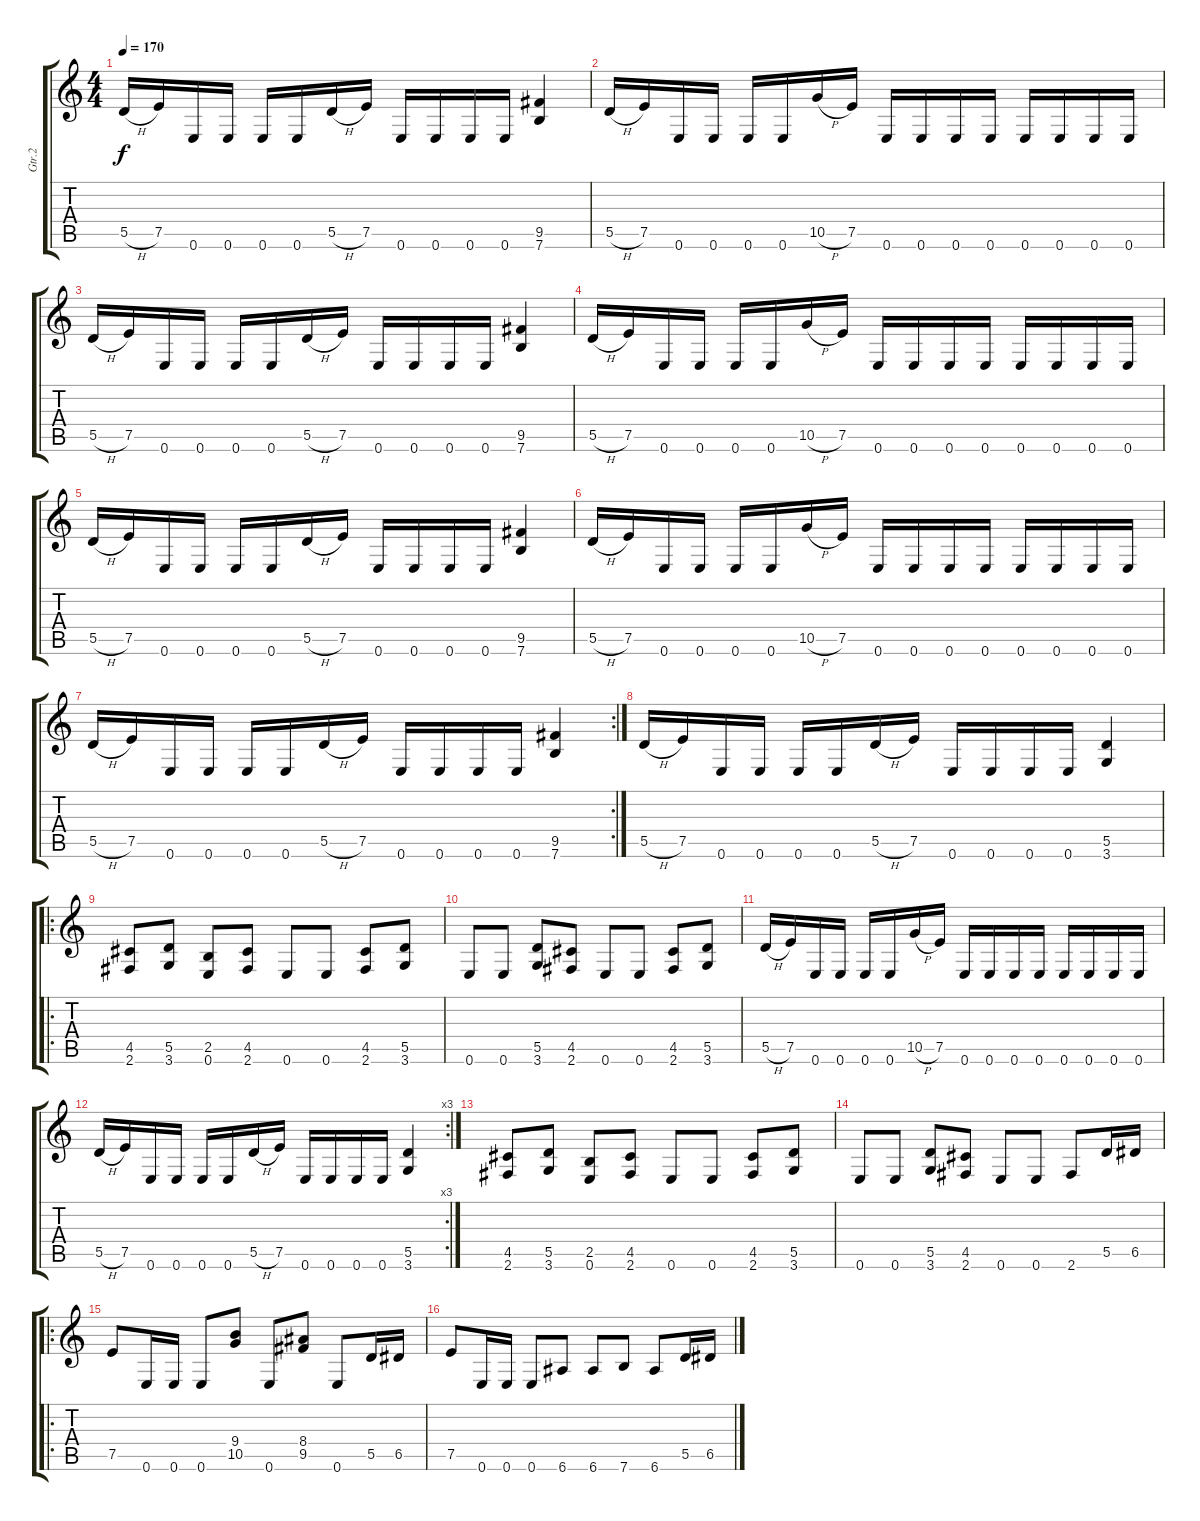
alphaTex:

\track ("Gtr.2" "Gtr.2") {instrument distortionguitar}
\staff {score tabs}
\tuning (E4 B3 G3 D3 A2 E2) {hide}
\ts (4 4)
\tempo 170
\clef g2
\ks c
5.5{h}.16{dy f} 7.5.16 0.6.16 0.6.16 0.6.16 0.6.16 5.5{h}.16 7.5.16 0.6.16 0.6.16 0.6.16 0.6.16 (9.5 7.6).4 |
5.5{h}.16 7.5.16 0.6.16 0.6.16 0.6.16 0.6.16 10.5{h}.16 7.5.16 0.6.16 0.6.16 0.6.16 0.6.16 0.6.16 0.6.16 0.6.16 0.6.16 |
5.5{h}.16 7.5.16 0.6.16 0.6.16 0.6.16 0.6.16 5.5{h}.16 7.5.16 0.6.16 0.6.16 0.6.16 0.6.16 (9.5 7.6).4 |
5.5{h}.16 7.5.16 0.6.16 0.6.16 0.6.16 0.6.16 10.5{h}.16 7.5.16 0.6.16 0.6.16 0.6.16 0.6.16 0.6.16 0.6.16 0.6.16 0.6.16 |
5.5{h}.16 7.5.16 0.6.16 0.6.16 0.6.16 0.6.16 5.5{h}.16 7.5.16 0.6.16 0.6.16 0.6.16 0.6.16 (9.5 7.6).4 |
5.5{h}.16 7.5.16 0.6.16 0.6.16 0.6.16 0.6.16 10.5{h}.16 7.5.16 0.6.16 0.6.16 0.6.16 0.6.16 0.6.16 0.6.16 0.6.16 0.6.16 |
\rc 2
5.5{h}.16 7.5.16 0.6.16 0.6.16 0.6.16 0.6.16 5.5{h}.16 7.5.16 0.6.16 0.6.16 0.6.16 0.6.16 (9.5 7.6).4 |
5.5{h}.16 7.5.16 0.6.16 0.6.16 0.6.16 0.6.16 5.5{h}.16 7.5.16 0.6.16 0.6.16 0.6.16 0.6.16 (5.5 3.6).4 |
\ro
(4.5 2.6).8 (5.5 3.6).8 (2.5 0.6).8 (4.5 2.6).8 0.6.8 0.6.8 (4.5 2.6).8 (5.5 3.6).8 |
0.6.8 0.6.8 (5.5 3.6).8 (4.5 2.6).8 0.6.8 0.6.8 (4.5 2.6).8 (5.5 3.6).8 |
5.5{h}.16 7.5.16 0.6.16 0.6.16 0.6.16 0.6.16 10.5{h}.16 7.5.16 0.6.16 0.6.16 0.6.16 0.6.16 0.6.16 0.6.16 0.6.16 0.6.16 |
\rc 3
5.5{h}.16 7.5.16 0.6.16 0.6.16 0.6.16 0.6.16 5.5{h}.16 7.5.16 0.6.16 0.6.16 0.6.16 0.6.16 (5.5 3.6).4 |
(4.5 2.6).8 (5.5 3.6).8 (2.5 0.6).8 (4.5 2.6).8 0.6.8 0.6.8 (4.5 2.6).8 (5.5 3.6).8 |
0.6.8 0.6.8 (5.5 3.6).8 (4.5 2.6).8 0.6.8 0.6.8 2.6.8 5.5.16 6.5.16 |
\ro
7.5.8 0.6.16 0.6.16 0.6.8 (9.4 10.5).8 0.6.8 (8.4 9.5).8 0.6.8 5.5.16 6.5.16 |
7.5.8 0.6.16 0.6.16 0.6.8 6.6.8 6.6.8 7.6.8 6.6.8 5.5.16 6.5.16
